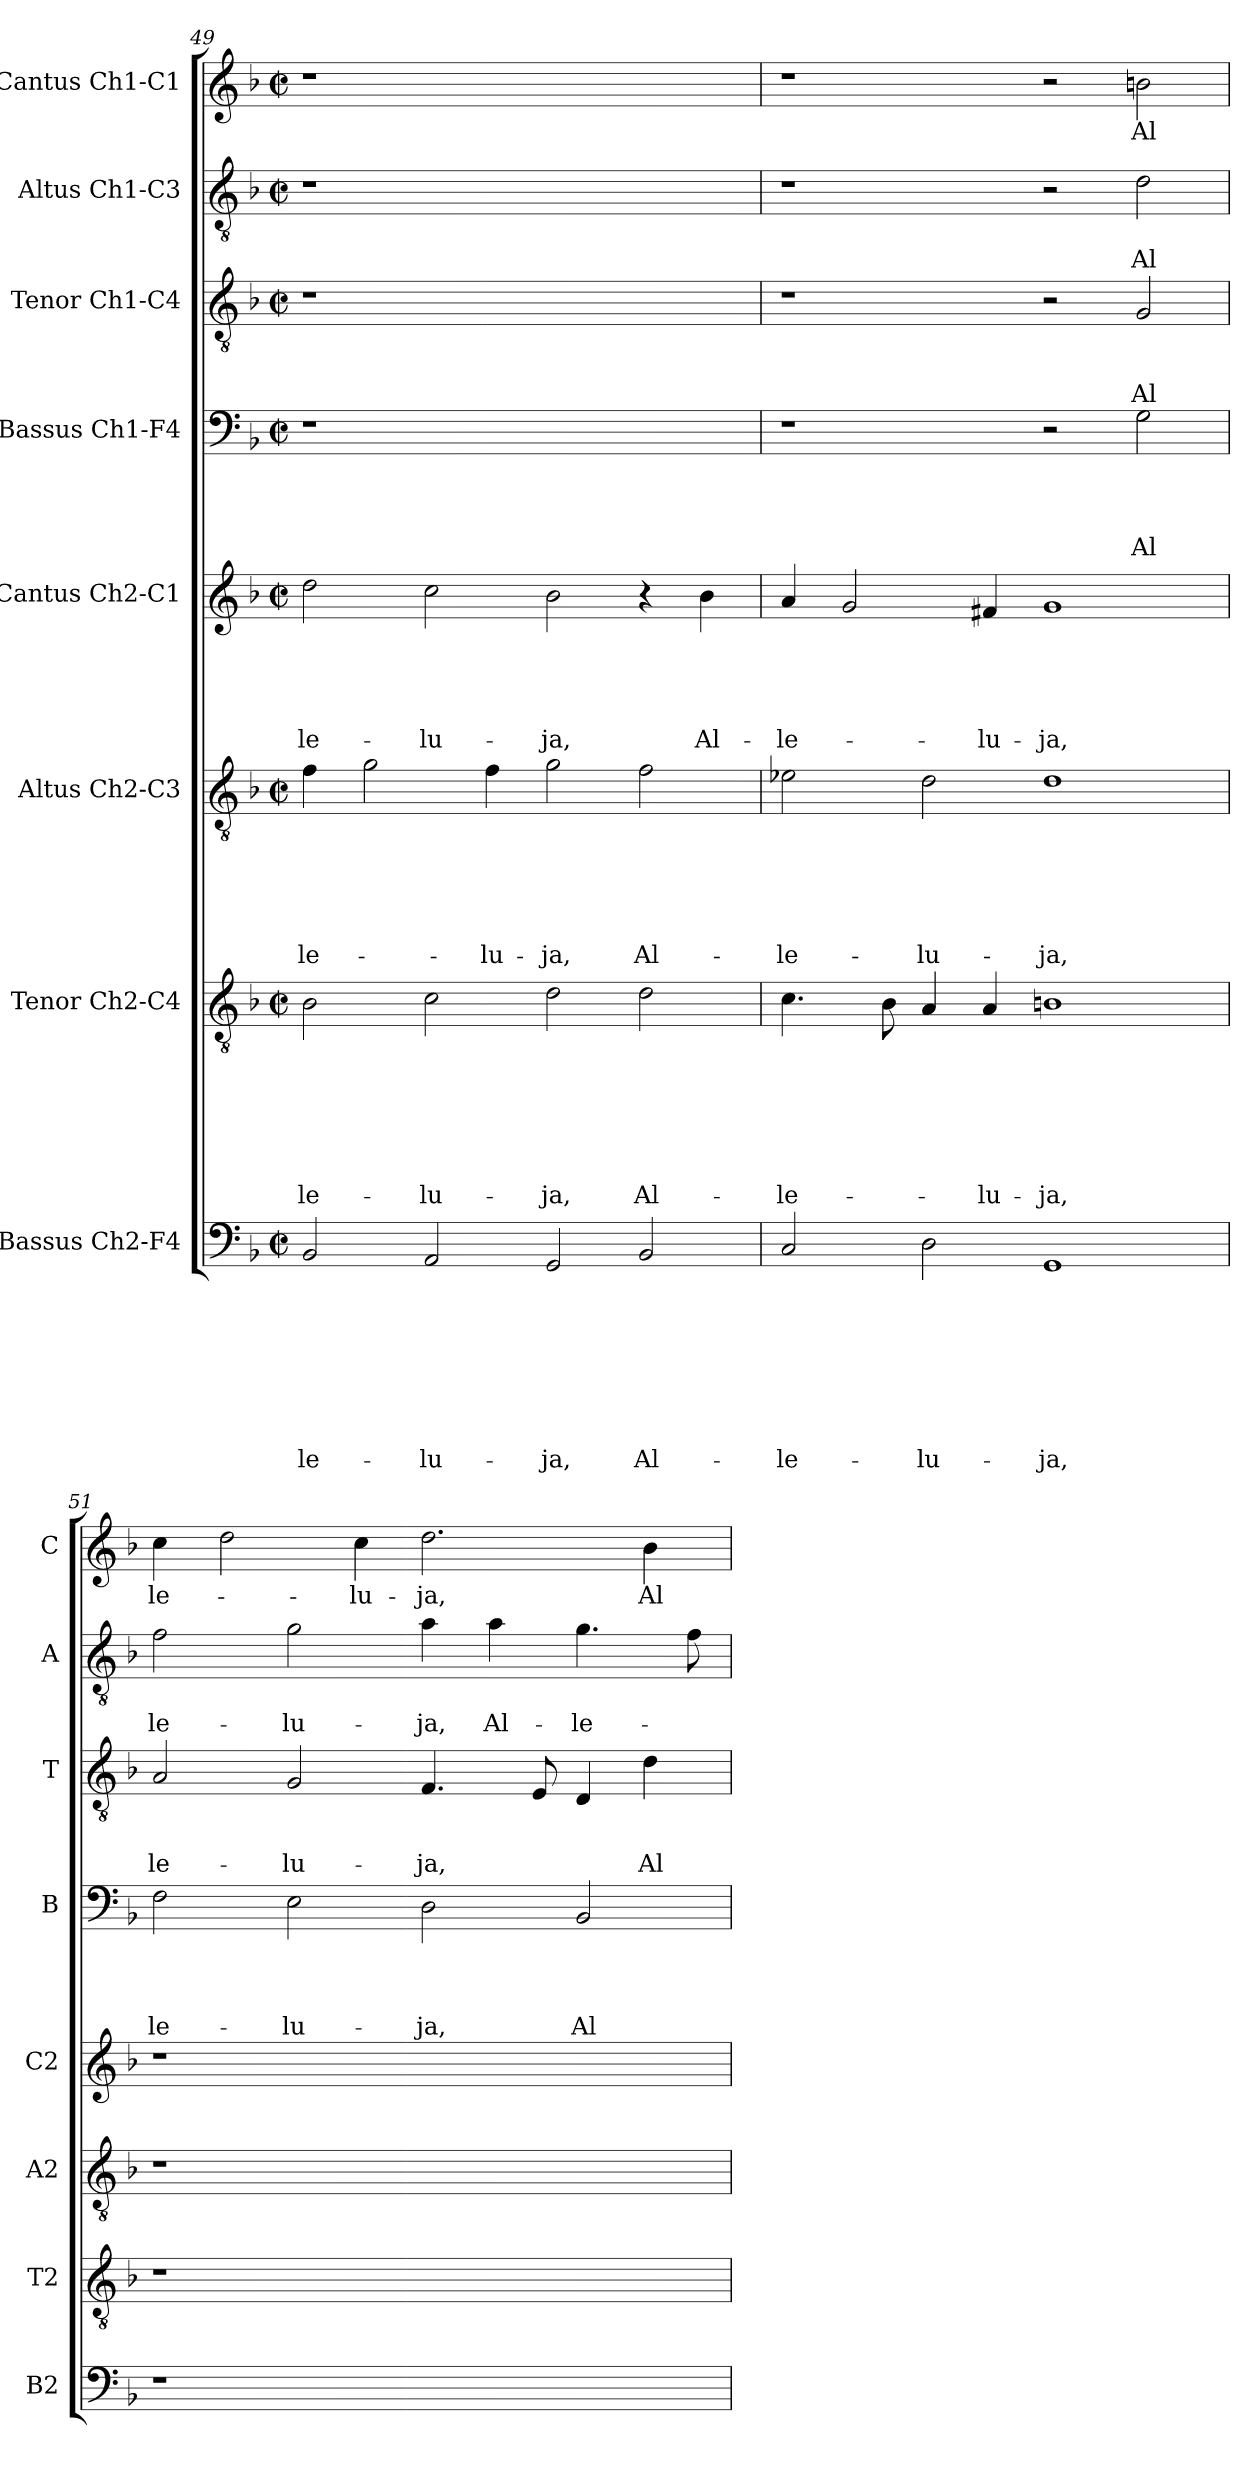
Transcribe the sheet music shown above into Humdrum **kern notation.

**kern	**text	**text	**text	**text	**text	**text	**text	**text	**kern	**text	**text	**text	**text	**text	**text	**text	**kern	**text	**text	**text	**text	**text	**text	**kern	**text	**text	**text	**text	**text	**kern	**text	**text	**text	**text	**kern	**text	**text	**text	**kern	**text	**text	**kern	**text
*part8	*part8	*part8	*part8	*part8	*part8	*part8	*part8	*part8	*part7	*part7	*part7	*part7	*part7	*part7	*part7	*part7	*part6	*part6	*part6	*part6	*part6	*part6	*part6	*part5	*part5	*part5	*part5	*part5	*part5	*part4	*part4	*part4	*part4	*part4	*part3	*part3	*part3	*part3	*part2	*part2	*part2	*part1	*part1
*staff8	*staff8	*staff8	*staff8	*staff8	*staff8	*staff8	*staff8	*staff8	*staff7	*staff7	*staff7	*staff7	*staff7	*staff7	*staff7	*staff7	*staff6	*staff6	*staff6	*staff6	*staff6	*staff6	*staff6	*staff5	*staff5	*staff5	*staff5	*staff5	*staff5	*staff4	*staff4	*staff4	*staff4	*staff4	*staff3	*staff3	*staff3	*staff3	*staff2	*staff2	*staff2	*staff1	*staff1
*I"Bassus Ch2-F4	*	*	*	*	*	*	*	*	*I"Tenor Ch2-C4	*	*	*	*	*	*	*	*I"Altus Ch2-C3	*	*	*	*	*	*	*I"Cantus Ch2-C1	*	*	*	*	*	*I"Bassus Ch1-F4	*	*	*	*	*I"Tenor Ch1-C4	*	*	*	*I"Altus Ch1-C3	*	*	*I"Cantus Ch1-C1	*
*I'B2	*	*	*	*	*	*	*	*	*I'T2	*	*	*	*	*	*	*	*I'A2	*	*	*	*	*	*	*I'C2	*	*	*	*	*	*I'B	*	*	*	*	*I'T	*	*	*	*I'A	*	*	*I'C	*
*clefF4	*	*	*	*	*	*	*	*	*clefGv2	*	*	*	*	*	*	*	*clefGv2	*	*	*	*	*	*	*clefG2	*	*	*	*	*	*clefF4	*	*	*	*	*clefGv2	*	*	*	*clefGv2	*	*	*clefG2	*
*k[b-]	*	*	*	*	*	*	*	*	*k[b-]	*	*	*	*	*	*	*	*k[b-]	*	*	*	*	*	*	*k[b-]	*	*	*	*	*	*k[b-]	*	*	*	*	*k[b-]	*	*	*	*k[b-]	*	*	*k[b-]	*
*F:	*	*	*	*	*	*	*	*	*F:	*	*	*	*	*	*	*	*F:	*	*	*	*	*	*	*F:	*	*	*	*	*	*F:	*	*	*	*	*F:	*	*	*	*F:	*	*	*F:	*
*M2/2	*	*	*	*	*	*	*	*	*M2/2	*	*	*	*	*	*	*	*M2/2	*	*	*	*	*	*	*M2/2	*	*	*	*	*	*M2/2	*	*	*	*	*M2/2	*	*	*	*M2/2	*	*	*M2/2	*
*met(c|)	*	*	*	*	*	*	*	*	*met(c|)	*	*	*	*	*	*	*	*met(c|)	*	*	*	*	*	*	*met(c|)	*	*	*	*	*	*met(c|)	*	*	*	*	*met(c|)	*	*	*	*met(c|)	*	*	*met(c|)	*
=49	=49	=49	=49	=49	=49	=49	=49	=49	=49	=49	=49	=49	=49	=49	=49	=49	=49	=49	=49	=49	=49	=49	=49	=49	=49	=49	=49	=49	=49	=49	=49	=49	=49	=49	=49	=49	=49	=49	=49	=49	=49	=49	=49
!	!	!	!	!	!	!	!	!LO:LY:b	!	!	!	!	!	!	!	!LO:LY:b	!	!	!	!	!	!	!LO:LY:b	!	!	!	!	!	!LO:LY:b	!	!	!	!	!	!	!	!	!	!	!	!	!	!
2BB-/	.	.	.	.	.	.	.	-le-	2B-\	.	.	.	.	.	.	-le-	4f\	.	.	.	.	.	-le-	2dd\	.	.	.	.	-le-	1r	.	.	.	.	1r	.	.	.	1r	.	.	1r	.
.	.	.	.	.	.	.	.	.	.	.	.	.	.	.	.	.	2g\	.	.	.	.	.	.	.	.	.	.	.	.	.	.	.	.	.	.	.	.	.	.	.	.	.	.
!	!	!	!	!	!	!	!	!LO:LY:b	!	!	!	!	!	!	!	!LO:LY:b	!	!	!	!	!	!	!	!	!	!	!	!	!LO:LY:b	!	!	!	!	!	!	!	!	!	!	!	!	!	!
2AA/	.	.	.	.	.	.	.	-lu-	2c\	.	.	.	.	.	.	-lu-	.	.	.	.	.	.	.	2cc\	.	.	.	.	-lu-	.	.	.	.	.	.	.	.	.	.	.	.	.	.
!	!	!	!	!	!	!	!	!	!	!	!	!	!	!	!	!	!	!	!	!	!	!	!LO:LY:b	!	!	!	!	!	!	!	!	!	!	!	!	!	!	!	!	!	!	!	!
.	.	.	.	.	.	.	.	.	.	.	.	.	.	.	.	.	4f\	.	.	.	.	.	-lu-	.	.	.	.	.	.	.	.	.	.	.	.	.	.	.	.	.	.	.	.
!	!	!	!	!	!	!	!	!LO:LY:b	!	!	!	!	!	!	!	!LO:LY:b	!	!	!	!	!	!	!LO:LY:b	!	!	!	!	!	!LO:LY:b	!	!	!	!	!	!	!	!	!	!	!	!	!	!
2GG/	.	.	.	.	.	.	.	-ja,	2d\	.	.	.	.	.	.	-ja,	2g\	.	.	.	.	.	-ja,	2b-\	.	.	.	.	-ja,	1ryy	.	.	.	.	1ryy	.	.	.	1ryy	.	.	1ryy	.
!	!	!	!	!	!	!	!	!LO:LY:b	!	!	!	!	!	!	!	!LO:LY:b	!	!	!	!	!	!	!LO:LY:b	!	!	!	!	!	!	!	!	!	!	!	!	!	!	!	!	!	!	!	!
2BB-/	.	.	.	.	.	.	.	Al-	2d\	.	.	.	.	.	.	Al-	2f\	.	.	.	.	.	Al-	4r	.	.	.	.	.	.	.	.	.	.	.	.	.	.	.	.	.	.	.
!	!	!	!	!	!	!	!	!	!	!	!	!	!	!	!	!	!	!	!	!	!	!	!	!	!	!	!	!	!LO:LY:b	!	!	!	!	!	!	!	!	!	!	!	!	!	!
.	.	.	.	.	.	.	.	.	.	.	.	.	.	.	.	.	.	.	.	.	.	.	.	4b-\	.	.	.	.	Al-	.	.	.	.	.	.	.	.	.	.	.	.	.	.
!!LO:PB:g=z
=50	=50	=50	=50	=50	=50	=50	=50	=50	=50	=50	=50	=50	=50	=50	=50	=50	=50	=50	=50	=50	=50	=50	=50	=50	=50	=50	=50	=50	=50	=50	=50	=50	=50	=50	=50	=50	=50	=50	=50	=50	=50	=50	=50
!	!	!	!	!	!	!	!	!LO:LY:b	!	!	!	!	!	!	!	!LO:LY:b	!	!	!	!	!	!	!LO:LY:b	!	!	!	!	!	!LO:LY:b	!	!	!	!	!	!	!	!	!	!	!	!	!	!
2C/	.	.	.	.	.	.	.	-le-	4.c\	.	.	.	.	.	.	-le-	2e-X\	.	.	.	.	.	-le-	4a/	.	.	.	.	-le-	1r	.	.	.	.	1r	.	.	.	1r	.	.	1r	.
.	.	.	.	.	.	.	.	.	.	.	.	.	.	.	.	.	.	.	.	.	.	.	.	2g/	.	.	.	.	.	.	.	.	.	.	.	.	.	.	.	.	.	.	.
.	.	.	.	.	.	.	.	.	8B-\	.	.	.	.	.	.	.	.	.	.	.	.	.	.	.	.	.	.	.	.	.	.	.	.	.	.	.	.	.	.	.	.	.	.
!	!	!	!	!	!	!	!	!LO:LY:b	!	!	!	!	!	!	!	!	!	!	!	!	!	!	!LO:LY:b	!	!	!	!	!	!	!	!	!	!	!	!	!	!	!	!	!	!	!	!
2D\	.	.	.	.	.	.	.	-lu-	4A/	.	.	.	.	.	.	.	2d\	.	.	.	.	.	-lu-	.	.	.	.	.	.	.	.	.	.	.	.	.	.	.	.	.	.	.	.
!	!	!	!	!	!	!	!	!	!	!	!	!	!	!	!	!LO:LY:b	!	!	!	!	!	!	!	!	!	!	!	!	!LO:LY:b	!	!	!	!	!	!	!	!	!	!	!	!	!	!
.	.	.	.	.	.	.	.	.	4A/	.	.	.	.	.	.	-lu-	.	.	.	.	.	.	.	4f#X/	.	.	.	.	-lu-	.	.	.	.	.	.	.	.	.	.	.	.	.	.
!	!	!	!	!	!	!	!	!LO:LY:b	!	!	!	!	!	!	!	!LO:LY:b	!	!	!	!	!	!	!LO:LY:b	!	!	!	!	!	!LO:LY:b	!	!	!	!	!	!	!	!	!	!	!	!	!	!
1GG	.	.	.	.	.	.	.	-ja,	1Bn	.	.	.	.	.	.	-ja,	1d	.	.	.	.	.	-ja,	1g	.	.	.	.	-ja,	2r	.	.	.	.	2r	.	.	.	2r	.	.	2r	.
!	!	!	!	!	!	!	!	!	!	!	!	!	!	!	!	!	!	!	!	!	!	!	!	!	!	!	!	!	!	!	!	!	!	!LO:LY:b	!	!	!	!LO:LY:b	!	!	!LO:LY:b	!	!LO:LY:b
.	.	.	.	.	.	.	.	.	.	.	.	.	.	.	.	.	.	.	.	.	.	.	.	.	.	.	.	.	.	2G\	.	.	.	Al	2G/	.	.	Al	2d\	.	Al	2bn\	Al
=51	=51	=51	=51	=51	=51	=51	=51	=51	=51	=51	=51	=51	=51	=51	=51	=51	=51	=51	=51	=51	=51	=51	=51	=51	=51	=51	=51	=51	=51	=51	=51	=51	=51	=51	=51	=51	=51	=51	=51	=51	=51	=51	=51
!	!	!	!	!	!	!	!	!	!	!	!	!	!	!	!	!	!	!	!	!	!	!	!	!	!	!	!	!	!	!	!	!	!	!LO:LY:b	!	!	!	!LO:LY:b	!	!	!LO:LY:b	!	!LO:LY:b
1r	.	.	.	.	.	.	.	.	1r	.	.	.	.	.	.	.	1r	.	.	.	.	.	.	1r	.	.	.	.	.	2F\	.	.	.	le-	2A/	.	.	le-	2f\	.	le-	4cc\	le-
.	.	.	.	.	.	.	.	.	.	.	.	.	.	.	.	.	.	.	.	.	.	.	.	.	.	.	.	.	.	.	.	.	.	.	.	.	.	.	.	.	.	2dd\	.
!	!	!	!	!	!	!	!	!	!	!	!	!	!	!	!	!	!	!	!	!	!	!	!	!	!	!	!	!	!	!	!	!	!	!LO:LY:b	!	!	!	!LO:LY:b	!	!	!LO:LY:b	!	!
.	.	.	.	.	.	.	.	.	.	.	.	.	.	.	.	.	.	.	.	.	.	.	.	.	.	.	.	.	.	2E\	.	.	.	-lu-	2G/	.	.	-lu-	2g\	.	-lu-	.	.
!	!	!	!	!	!	!	!	!	!	!	!	!	!	!	!	!	!	!	!	!	!	!	!	!	!	!	!	!	!	!	!	!	!	!	!	!	!	!	!	!	!	!	!LO:LY:b
.	.	.	.	.	.	.	.	.	.	.	.	.	.	.	.	.	.	.	.	.	.	.	.	.	.	.	.	.	.	.	.	.	.	.	.	.	.	.	.	.	.	4cc\	-lu-
!	!	!	!	!	!	!	!	!	!	!	!	!	!	!	!	!	!	!	!	!	!	!	!	!	!	!	!	!	!	!	!	!	!	!LO:LY:b	!	!	!	!LO:LY:b	!	!	!LO:LY:b	!	!LO:LY:b
1ryy	.	.	.	.	.	.	.	.	1ryy	.	.	.	.	.	.	.	1ryy	.	.	.	.	.	.	1ryy	.	.	.	.	.	2D\	.	.	.	-ja,	4.F/	.	.	-ja,	4a\	.	-ja,	2.dd\	-ja,
!	!	!	!	!	!	!	!	!	!	!	!	!	!	!	!	!	!	!	!	!	!	!	!	!	!	!	!	!	!	!	!	!	!	!	!	!	!	!	!	!	!LO:LY:b	!	!
.	.	.	.	.	.	.	.	.	.	.	.	.	.	.	.	.	.	.	.	.	.	.	.	.	.	.	.	.	.	.	.	.	.	.	.	.	.	.	4a\	.	Al-	.	.
.	.	.	.	.	.	.	.	.	.	.	.	.	.	.	.	.	.	.	.	.	.	.	.	.	.	.	.	.	.	.	.	.	.	.	8E/	.	.	.	.	.	.	.	.
!	!	!	!	!	!	!	!	!	!	!	!	!	!	!	!	!	!	!	!	!	!	!	!	!	!	!	!	!	!	!	!	!	!	!LO:LY:b	!	!	!	!	!	!	!LO:LY:b	!	!
.	.	.	.	.	.	.	.	.	.	.	.	.	.	.	.	.	.	.	.	.	.	.	.	.	.	.	.	.	.	2BB-/	.	.	.	Al-	4D/	.	.	.	4.g\	.	-le-	.	.
!	!	!	!	!	!	!	!	!	!	!	!	!	!	!	!	!	!	!	!	!	!	!	!	!	!	!	!	!	!	!	!	!	!	!	!	!	!	!LO:LY:b	!	!	!	!	!LO:LY:b
.	.	.	.	.	.	.	.	.	.	.	.	.	.	.	.	.	.	.	.	.	.	.	.	.	.	.	.	.	.	.	.	.	.	.	4d\	.	.	Al-	.	.	.	4b-\	Al-
.	.	.	.	.	.	.	.	.	.	.	.	.	.	.	.	.	.	.	.	.	.	.	.	.	.	.	.	.	.	.	.	.	.	.	.	.	.	.	8f\	.	.	.	.
=	=	=	=	=	=	=	=	=	=	=	=	=	=	=	=	=	=	=	=	=	=	=	=	=	=	=	=	=	=	=	=	=	=	=	=	=	=	=	=	=	=	=	=
*-	*-	*-	*-	*-	*-	*-	*-	*-	*-	*-	*-	*-	*-	*-	*-	*-	*-	*-	*-	*-	*-	*-	*-	*-	*-	*-	*-	*-	*-	*-	*-	*-	*-	*-	*-	*-	*-	*-	*-	*-	*-	*-	*-
